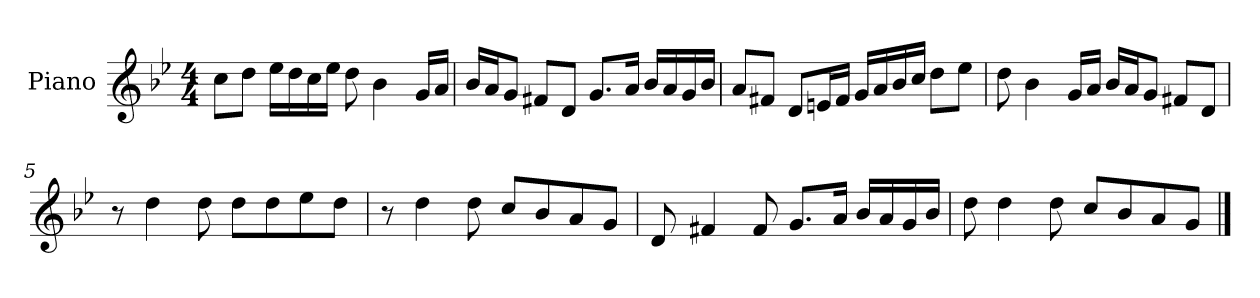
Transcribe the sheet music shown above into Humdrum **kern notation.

**kern
*part1
*staff1
*I"Piano
*I'P-no
*clefG2
*k[b-e-]
*M4/4
*MM90
=1
8cc\L
8dd\J
16ee-\LL
16dd\
16cc\
16ee-\JJ
8dd\
4b-\
16g/LL
16a/JJ
=2
16b-/LL
16a/J
8g/J
8f#X/L
8d/J
8.g/L
16a/Jk
16b-/LL
16a/
16g/
16b-/JJ
=3
8a/L
8f#X/J
8d/L
16en/L
16f#/JJ
16g/LL
16a/
16b-/
16cc/JJ
8dd\L
8ee-\J
!!LO:LB:g=z
=4
8dd\
4b-\
16g/LL
16a/JJ
16b-/LL
16a/J
8g/J
8f#X/L
8d/J
=5
8r
4dd\
8dd\
8dd\L
8dd\
8ee-\
8dd\J
=6
8r
4dd\
8dd\
8cc/L
8b-/
8a/
8g/J
=7
8d/
4f#X/
8f#/
8.g/L
16a/Jk
16b-/LL
16a/
16g/
16b-/JJ
=8
8dd\
4dd\
8dd\
8cc/L
8b-/
8a/
8g/J
==
*-
